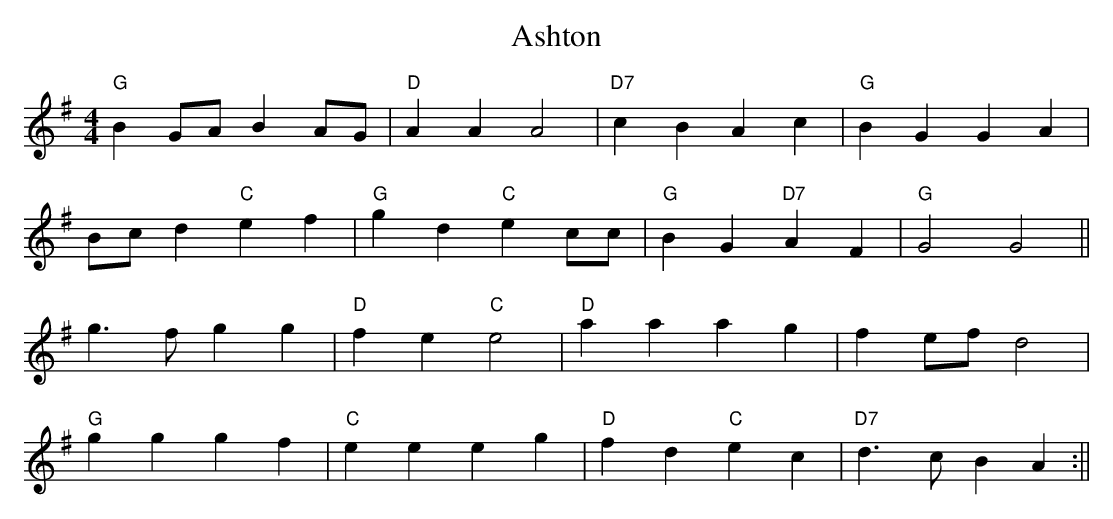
X:1
T:Ashton
M:4/4
L:1/8
K:G
"G"B2GA B2AG|"D"A2A2A4|"D7"c2B2A2c2|"G"B2G2G2A2|
Bc d2"C"e2f2|"G"g2d2"C"e2cc|"G"B2G2"D7"A2F2|"G"G4G4||
g3f g2g2|"D"f2e2"C"e4|"D"a2a2a2g2|f2ef d4|
"G"g2g2g2f2|"C"e2e2e2g2|"D"f2d2"C"e2c2|"D7"d3c B2A2:||
